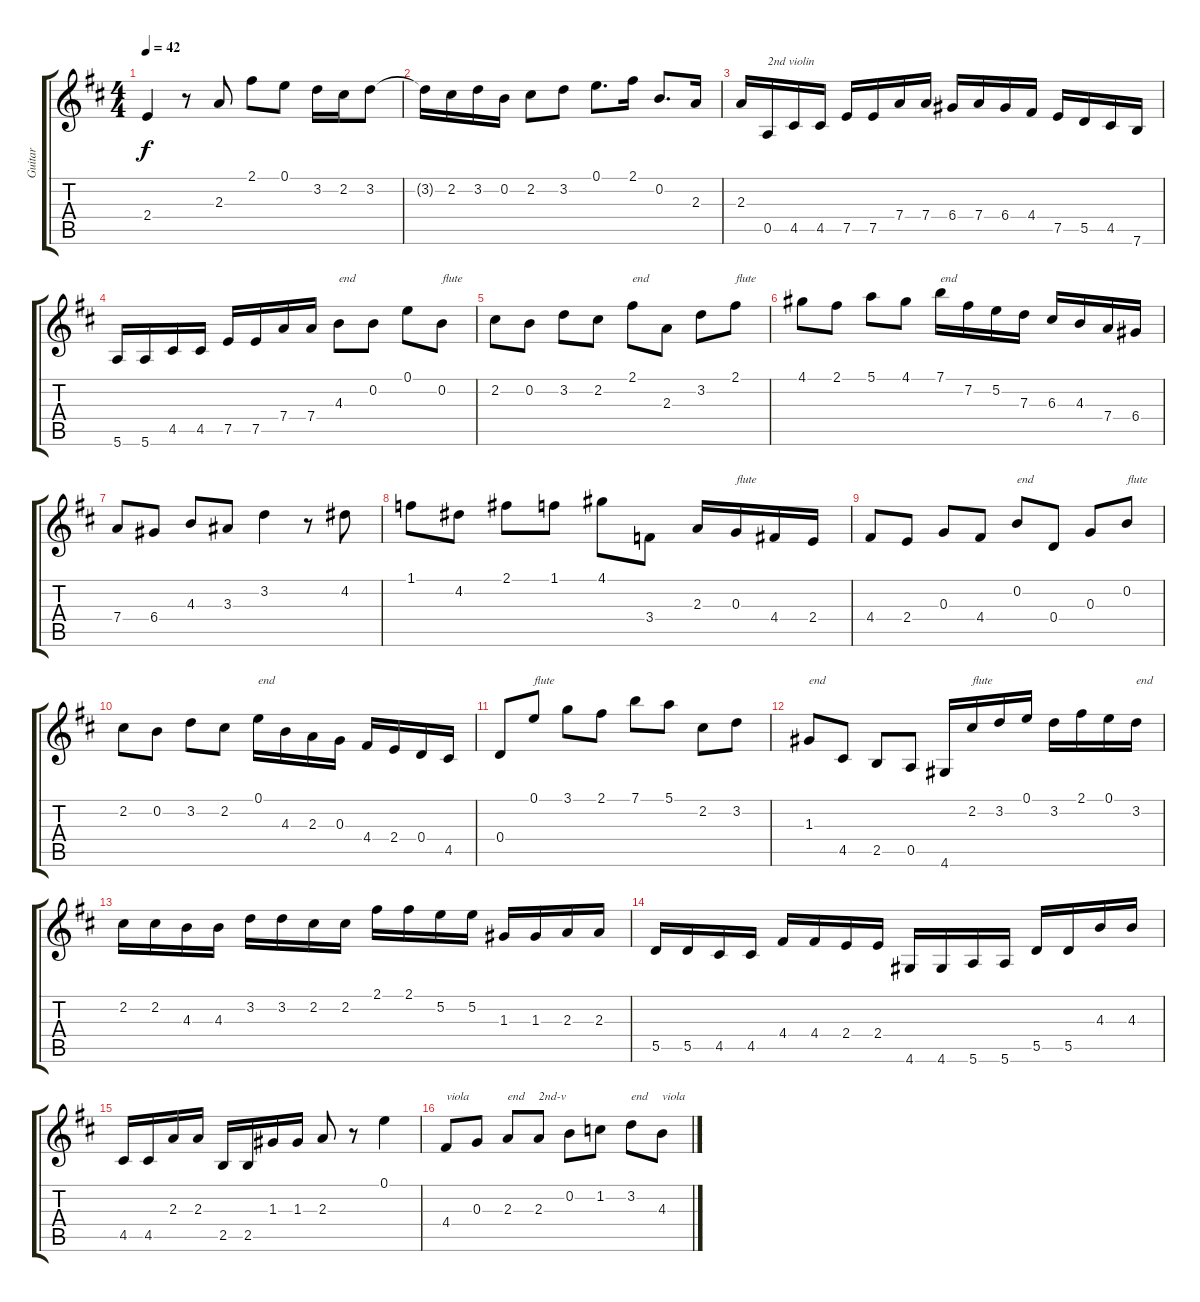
\track ("Guitar" "Guitar") {instrument acousticguitarsteel}
\staff {score tabs}
\tuning (E4 B3 G3 D3 A2 E2) {hide}
\ts (4 4)
\tempo 42
\clef g2
\ks d
2.4.4{dy f} r.8 2.3.8 2.1.8 0.1.8 3.2.16 2.2.16 3.2.8 |
3.2{t}.16 2.2.16 3.2.16 0.2.16 2.2.8 3.2.8 0.1.8{d} 2.1.16 0.2.8{d} 2.3.16 |
2.3.16 0.5.16{txt "2nd violin"} 4.5.16 4.5.16 7.5.16 7.5.16 7.4.16 7.4.16 6.4.16 7.4.16 6.4.16 4.4.16 7.5.16 5.5.16 4.5.16 7.6.16 |
5.6.16 5.6.16 4.5.16 4.5.16 7.5.16 7.5.16 7.4.16 7.4.16 4.3.8{txt "end"} 0.2.8 0.1.8 0.2.8{txt "flute"} |
2.2.8 0.2.8 3.2.8 2.2.8 2.1.8{txt "end"} 2.3.8 3.2.8 2.1.8{txt "flute"} |
4.1.8 2.1.8 5.1.8 4.1.8 7.1.16{txt "end"} 7.2.16 5.2.16 7.3.16 6.3.16 4.3.16 7.4.16 6.4.16 |
7.4.8 6.4.8 4.3.8 3.3.8 3.2.4 r.8 4.2.8 |
1.1.8 4.2.8 2.1.8 1.1.8 4.1.8 3.4.8 2.3.16 0.3.16{txt "flute"} 4.4.16 2.4.16 |
4.4.8 2.4.8 0.3.8 4.4.8 0.2.8{txt "end"} 0.4.8 0.3.8 0.2.8{txt "flute"} |
2.2.8 0.2.8 3.2.8 2.2.8 0.1.16{txt "end"} 4.3.16 2.3.16 0.3.16 4.4.16 2.4.16 0.4.16 4.5.16 |
0.4.8 0.1.8{txt "flute"} 3.1.8 2.1.8 7.1.8 5.1.8 2.2.8 3.2.8 |
1.3.8{txt "end"} 4.5.8 2.5.8 0.5.8 4.6.16 2.2.16{txt "flute"} 3.2.16 0.1.16 3.2.16 2.1.16 0.1.16 3.2.16{txt "end"} |
2.2.16 2.2.16 4.3.16 4.3.16 3.2.16 3.2.16 2.2.16 2.2.16 2.1.16 2.1.16 5.2.16 5.2.16 1.3.16 1.3.16 2.3.16 2.3.16 |
5.5.16 5.5.16 4.5.16 4.5.16 4.4.16 4.4.16 2.4.16 2.4.16 4.6.16 4.6.16 5.6.16 5.6.16 5.5.16 5.5.16 4.3.16 4.3.16 |
4.5.16 4.5.16 2.3.16 2.3.16 2.5.16 2.5.16 1.3.16 1.3.16 2.3.8 r.8 0.1.4 |
4.4.8{txt "viola"} 0.3.8 2.3.8{txt "end"} 2.3.8{txt "2nd-v"} 0.2.8 1.2.8 3.2.8{txt "end"} 4.3.8{txt "viola"}
